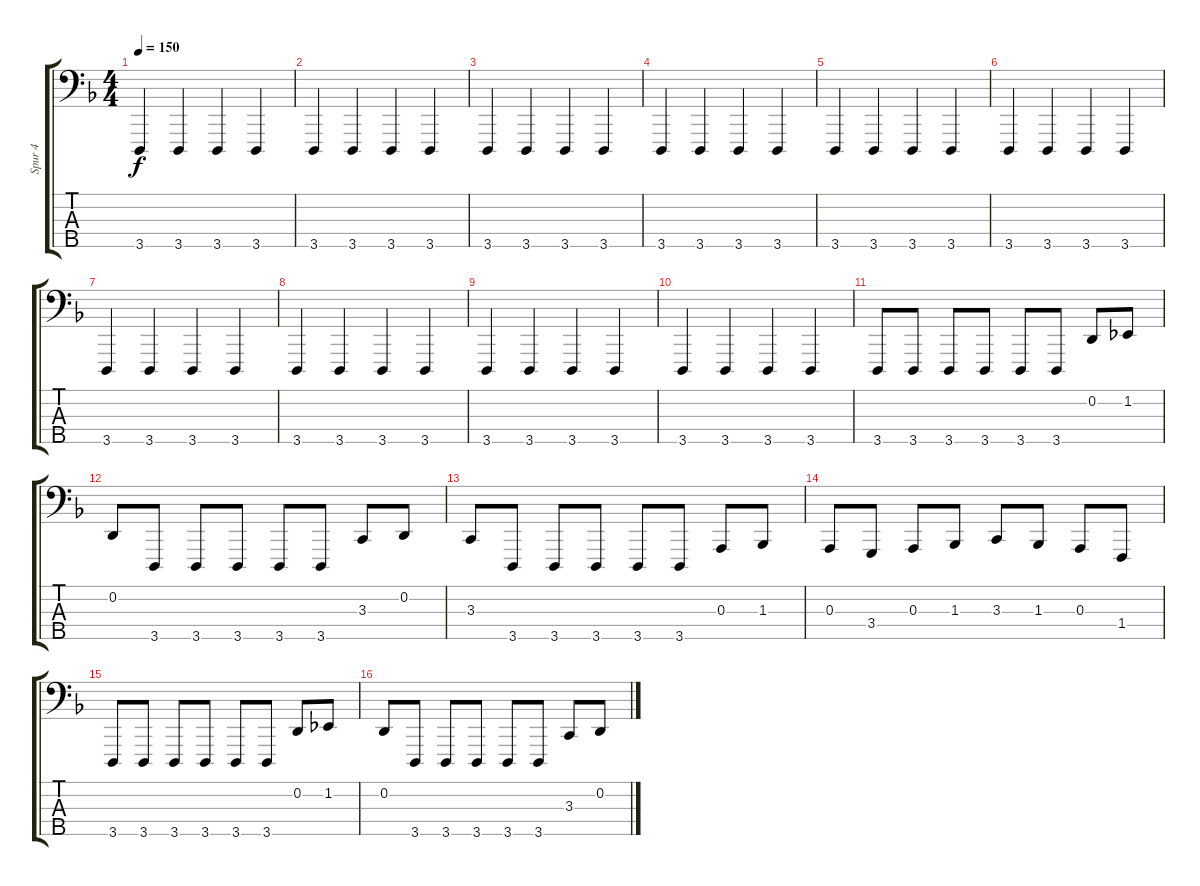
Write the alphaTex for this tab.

\track ("Spur 4" "Spur 4") {instrument cello}
\staff {score tabs}
\tuning (G2 D2 A1 E1 B0) {hide}
\ts (4 4)
\tempo 150
\clef f4
\ks f
3.5.4{dy f} 3.5.4 3.5.4 3.5.4 |
3.5.4 3.5.4 3.5.4 3.5.4 |
3.5.4 3.5.4 3.5.4 3.5.4 |
3.5.4 3.5.4 3.5.4 3.5.4 |
3.5.4 3.5.4 3.5.4 3.5.4 |
3.5.4 3.5.4 3.5.4 3.5.4 |
3.5.4 3.5.4 3.5.4 3.5.4 |
3.5.4 3.5.4 3.5.4 3.5.4 |
3.5.4 3.5.4 3.5.4 3.5.4 |
3.5.4 3.5.4 3.5.4 3.5.4 |
3.5.8 3.5.8 3.5.8 3.5.8 3.5.8 3.5.8 0.2.8 1.2.8 |
0.2.8 3.5.8 3.5.8 3.5.8 3.5.8 3.5.8 3.3.8 0.2.8 |
3.3.8 3.5.8 3.5.8 3.5.8 3.5.8 3.5.8 0.3.8 1.3.8 |
0.3.8 3.4.8 0.3.8 1.3.8 3.3.8 1.3.8 0.3.8 1.4.8 |
3.5.8 3.5.8 3.5.8 3.5.8 3.5.8 3.5.8 0.2.8 1.2.8 |
0.2.8 3.5.8 3.5.8 3.5.8 3.5.8 3.5.8 3.3.8 0.2.8
